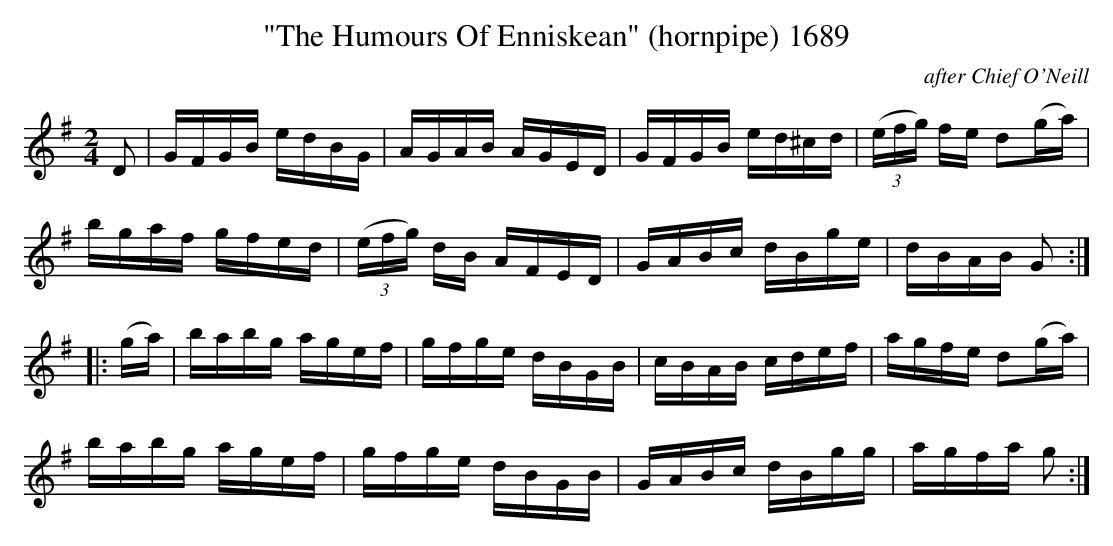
X:1
T:"The Humours Of Enniskean" (hornpipe) 1689
C:after Chief O'Neill
BRENNAN July 2003 (HTTP://WWW.SOSYOURMOM.COM)
M:2/4
L:1/16
K:G
D2|GFGB edBG|AGAB AGED|GFGB ed^cd|(3(efg) fe d2(ga)|
bgaf gfed|(3(efg) dB AFED|GABc dBge|dBAB G2:|
|:(ga)|babg agef|gfge dBGB|cBAB cdef|agfe d2(ga)|
babg agef|gfge dBGB|GABc dBgg|agfa g2:|
